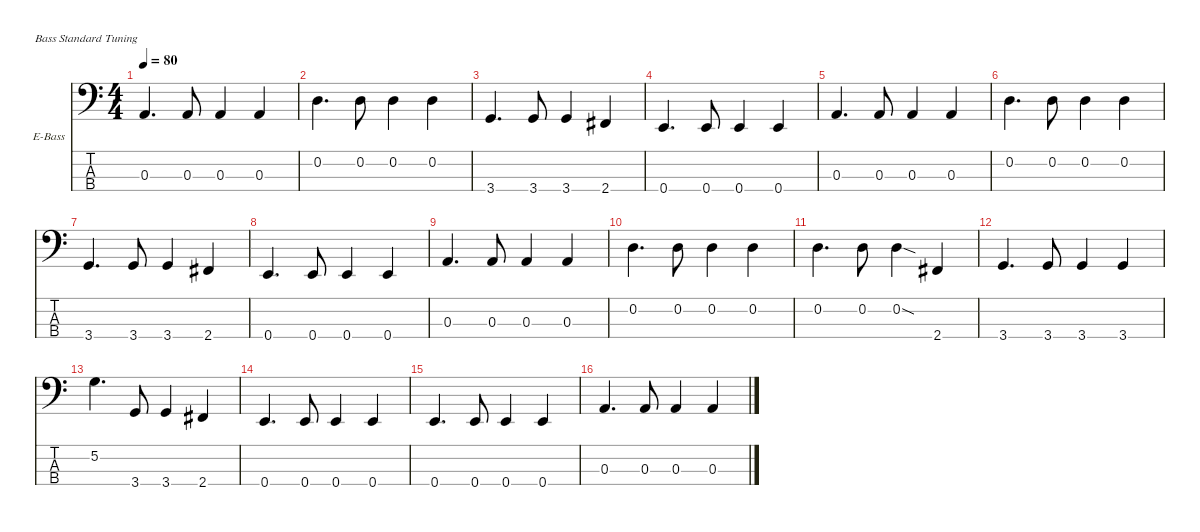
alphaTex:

\hideDynamics
\bracketExtendMode nobrackets
\firstSystemTrackNameOrientation horizontal
\otherSystemsTrackNameOrientation horizontal
\track ("Bass Guitar" "E-Bass") {instrument electricbassfinger}
\staff {score tabs}
\tuning (G2 D2 A1 E1)
\ts (4 4)
\tempo 80
\clef f4
\ks c
0.3.4{d dy f} 0.3.8 0.3.4 0.3.4 |
0.2.4{d} 0.2.8 0.2.4 0.2.4 |
3.4.4{d} 3.4.8 3.4.4 2.4{acc #}.4 |
0.4.4{d} 0.4.8 0.4.4 0.4.4 |
0.3.4{d} 0.3.8 0.3.4 0.3.4 |
0.2.4{d} 0.2.8 0.2.4 0.2.4 |
3.4.4{d} 3.4.8 3.4.4 2.4{acc #}.4 |
0.4.4{d} 0.4.8 0.4.4 0.4.4 |
0.3.4{d} 0.3.8 0.3.4 0.3.4 |
0.2.4{d} 0.2.8 0.2.4 0.2.4 |
0.2.4{d} 0.2.8 0.2{sod}.4 2.4{acc #}.4 |
3.4.4{d} 3.4.8 3.4.4 3.4.4 |
5.2.4{d} 3.4.8 3.4.4 2.4{acc #}.4 |
0.4.4{d} 0.4.8 0.4.4 0.4.4 |
0.4.4{d} 0.4.8 0.4.4 0.4.4 |
0.3.4{d} 0.3.8 0.3.4 0.3.4
